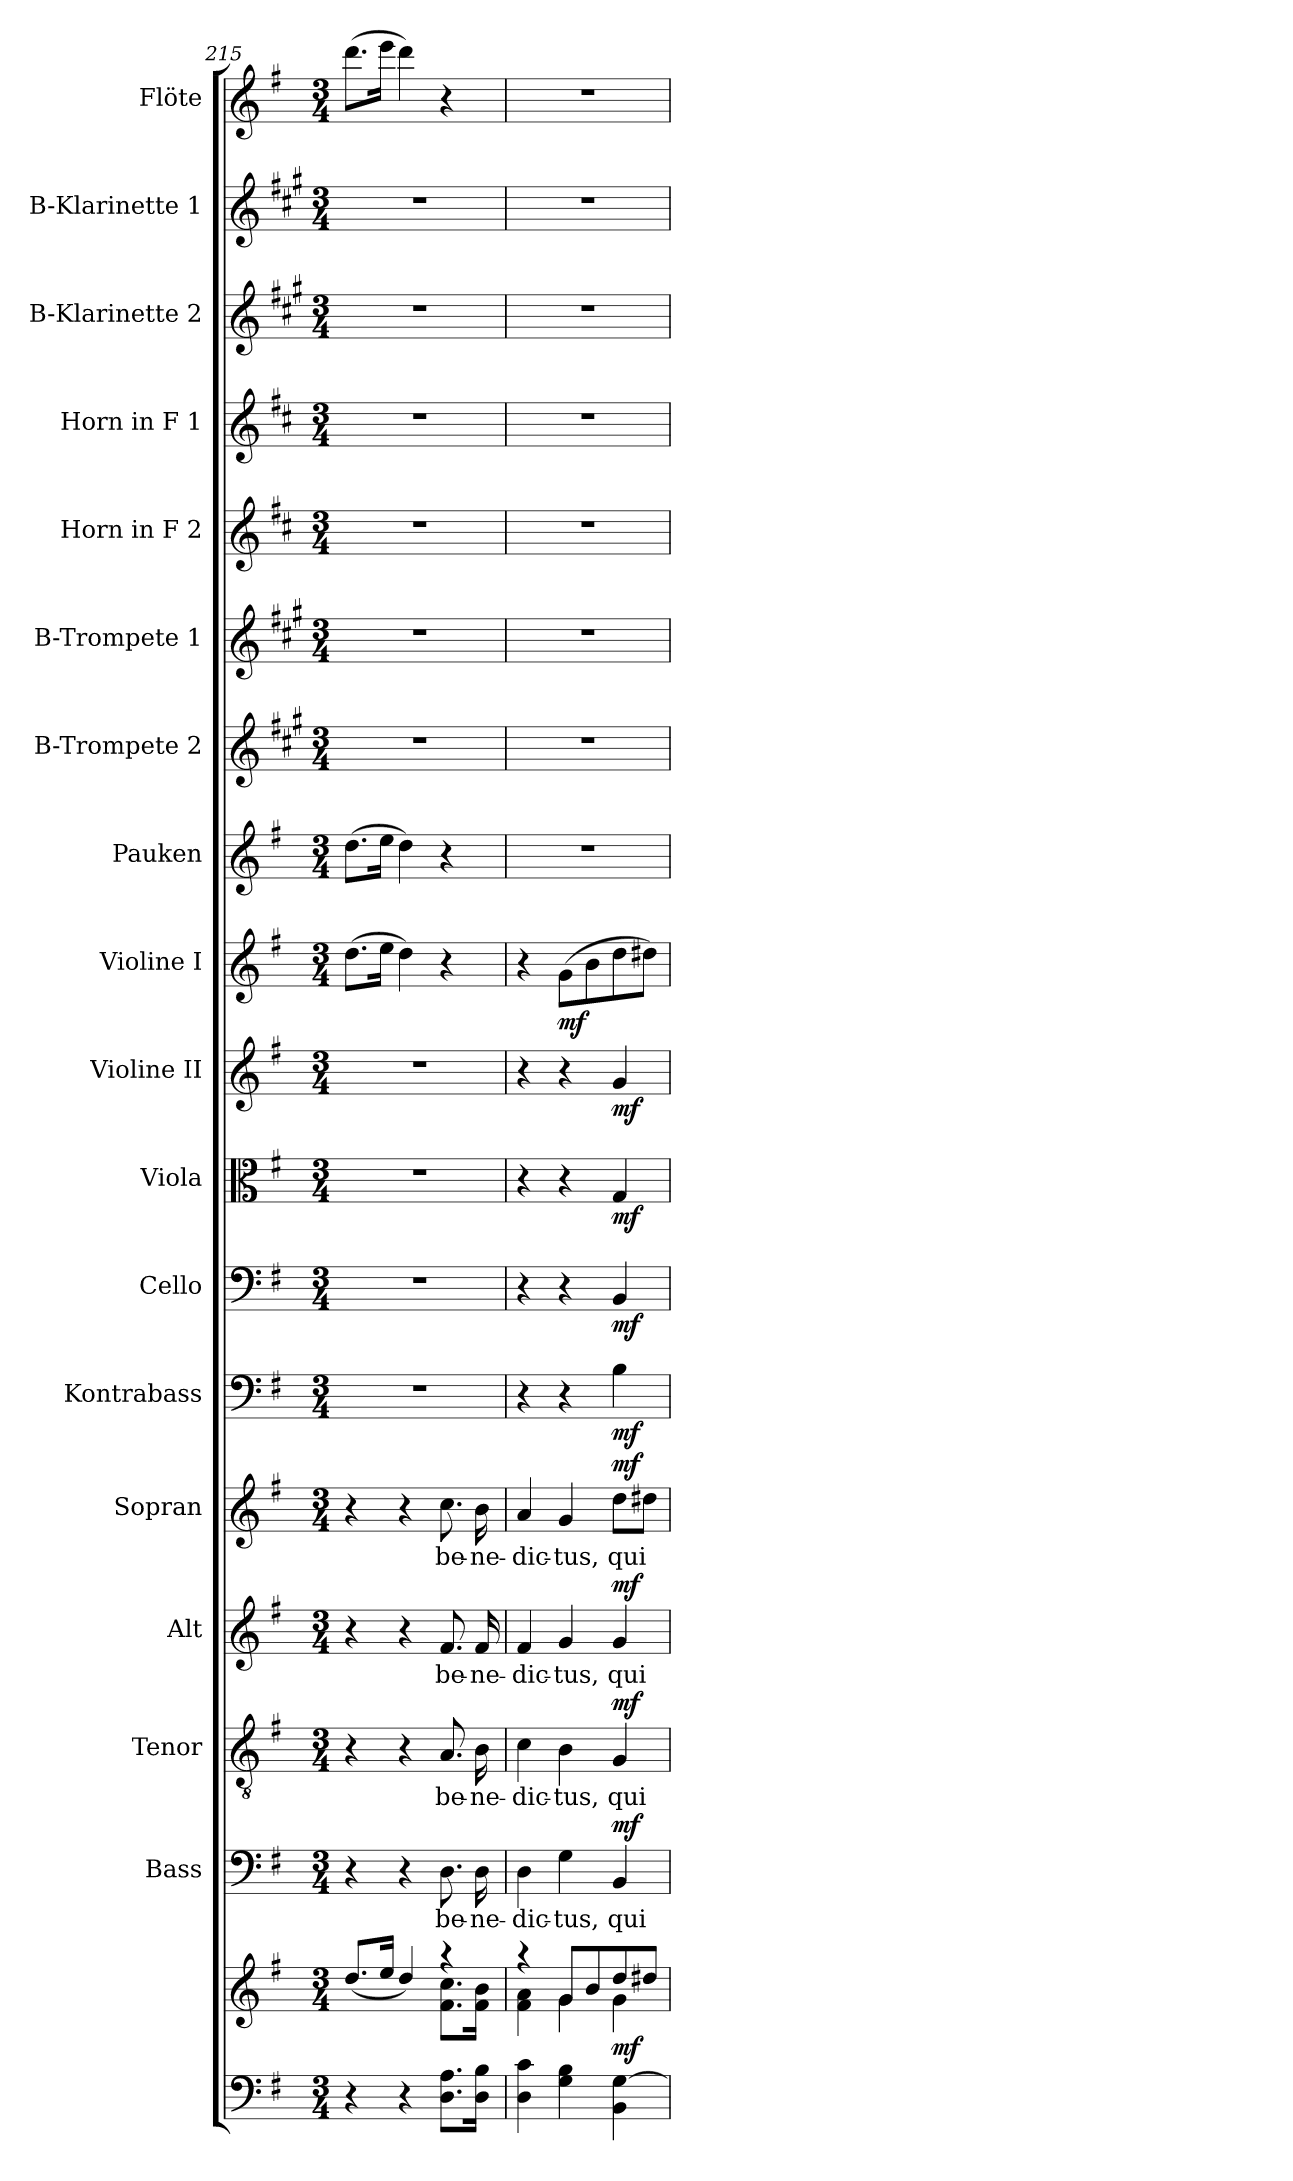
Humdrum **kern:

**kern	**kern	**dynam	**kern	**text	**dynam	**kern	**text	**dynam	**kern	**text	**dynam	**kern	**text	**dynam	**kern	**dynam	**kern	**dynam	**kern	**dynam	**kern	**dynam	**kern	**dynam	**kern	**kern	**kern	**kern	**kern	**kern	**kern	**kern
*part18	*part18	*part18	*part17	*part17	*part17	*part16	*part16	*part16	*part15	*part15	*part15	*part14	*part14	*part14	*part13	*part13	*part12	*part12	*part11	*part11	*part10	*part10	*part9	*part9	*part8	*part7	*part6	*part5	*part4	*part3	*part2	*part1
*staff19	*staff18	*staff18/19	*staff17	*staff17	*staff17	*staff16	*staff16	*staff16	*staff15	*staff15	*staff15	*staff14	*staff14	*staff14	*staff13	*staff13	*staff12	*staff12	*staff11	*staff11	*staff10	*staff10	*staff9	*staff9	*staff8	*staff7	*staff6	*staff5	*staff4	*staff3	*staff2	*staff1
*	*	*	*I"Bass	*	*	*I"Tenor	*	*	*I"Alt	*	*	*I"Sopran	*	*	*I"Kontrabass	*	*I"Cello	*	*I"Viola	*	*I"Violine II	*	*I"Violine I	*	*I"Pauken	*I"B-Trompete 2	*I"B-Trompete 1	*I"Horn in F 2	*I"Horn in F 1	*I"B-Klarinette 2	*I"B-Klarinette 1	*I"Flöte
*	*	*	*I'B.	*	*	*I'T.	*	*	*I'A.	*	*	*I'S.	*	*	*I'Kb.	*	*	*	*I'Vla.	*	*I'Vl. II	*	*I'Vl. I	*	*I'Pk.	*I'Trp. 2	*I'Trp. 1	*	*	*I'Kl. 2	*I'Kl. 1	*I'Fl.
*clefF4	*clefG2	*	*clefF4	*	*	*clefGv2	*	*	*clefG2	*	*	*clefG2	*	*	*clefF4	*	*clefF4	*	*clefC3	*	*clefG2	*	*clefG2	*	*clefG2	*clefG2	*clefG2	*clefG2	*clefG2	*clefG2	*clefG2	*clefG2
*	*	*	*	*	*	*	*	*	*	*	*	*	*	*	*ITrd7c12	*	*	*	*	*	*	*	*	*	*	*ITrd1c2	*ITrd1c2	*ITrd4c7	*ITrd4c7	*ITrd1c2	*ITrd1c2	*
*k[f#]	*k[f#]	*	*k[f#]	*	*	*k[f#]	*	*	*k[f#]	*	*	*k[f#]	*	*	*k[f#]	*	*k[f#]	*	*k[f#]	*	*k[f#]	*	*k[f#]	*	*k[f#]	*k[f#]	*k[f#]	*k[f#]	*k[f#]	*k[f#]	*k[f#]	*k[f#]
*G:	*G:	*	*G:	*	*	*G:	*	*	*G:	*	*	*G:	*	*	*G:	*	*G:	*	*G:	*	*G:	*	*G:	*	*G:	*G:	*G:	*G:	*G:	*G:	*G:	*G:
*M3/4	*M3/4	*	*M3/4	*	*	*M3/4	*	*	*M3/4	*	*	*M3/4	*	*	*M3/4	*	*M3/4	*	*M3/4	*	*M3/4	*	*M3/4	*	*M3/4	*M3/4	*M3/4	*M3/4	*M3/4	*M3/4	*M3/4	*M3/4
=215	=215	=215	=215	=215	=215	=215	=215	=215	=215	=215	=215	=215	=215	=215	=215	=215	=215	=215	=215	=215	=215	=215	=215	=215	=215	=215	=215	=215	=215	=215	=215	=215
*	*^	*	*	*	*	*	*	*	*	*	*	*	*	*	*	*	*	*	*	*	*	*	*	*	*	*	*	*	*	*	*	*
4r	(<8.dd/L	2ryy	.	4r	.	.	4r	.	.	4r	.	.	4r	.	.	2.r	.	2.r	.	2.r	.	2.r	.	(>8.dd\L	.	(>8.dd\L	2.r	2.r	2.r	2.r	2.r	2.r	(>8.ddd\L
.	16ee/Jk	.	.	.	.	.	.	.	.	.	.	.	.	.	.	.	.	.	.	.	.	.	.	16ee\Jk	.	16ee\Jk	.	.	.	.	.	.	16eee\Jk
4r	4dd/)	.	.	4r	.	.	4r	.	.	4r	.	.	4r	.	.	.	.	.	.	.	.	.	.	4dd\)	.	4dd\)	.	.	.	.	.	.	4ddd\)
!	!	!	!	!	!LO:LY:b	!	!	!LO:LY:b	!	!	!LO:LY:b	!	!	!LO:LY:b	!	!	!	!	!	!	!	!	!	!	!	!	!	!	!	!	!	!	!
8.D\ 8.A\L	4raa	8.f#\ 8.cc\L	.	8.D\	be-	.	8.A/	be-	.	8.f#/	be-	.	8.cc\	be-	.	.	.	.	.	.	.	.	.	4r	.	4r	.	.	.	.	.	.	4r
!	!	!	!	!	!LO:LY:b	!	!	!LO:LY:b	!	!	!LO:LY:b	!	!	!LO:LY:b	!	!	!	!	!	!	!	!	!	!	!	!	!	!	!	!	!	!	!
16D\ 16B\Jk	.	16f#\ 16b\Jk	.	16D\	-ne-	.	16B\	-ne-	.	16f#/	-ne-	.	16b\	-ne-	.	.	.	.	.	.	.	.	.	.	.	.	.	.	.	.	.	.	.
=216	=216	=216	=216	=216	=216	=216	=216	=216	=216	=216	=216	=216	=216	=216	=216	=216	=216	=216	=216	=216	=216	=216	=216	=216	=216	=216	=216	=216	=216	=216	=216	=216	=216
!	!	!	!	!	!LO:LY:b	!	!	!LO:LY:b	!	!	!LO:LY:b	!	!	!LO:LY:b	!	!	!	!	!	!	!	!	!	!	!	!	!	!	!	!	!	!	!
4D\ 4c\	4raa	4f#\ 4a\	.	4D\	-dic-	.	4c\	-dic-	.	4f#/	-dic-	.	4a/	-dic-	.	4r	.	4r	.	4r	.	4r	.	4r	.	2.r	2.r	2.r	2.r	2.r	2.r	2.r	2.r
!	!	!	!	!	!LO:LY:b	!	!	!LO:LY:b	!	!	!LO:LY:b	!	!	!LO:LY:b	!	!	!	!	!	!	!	!	!	!	!LO:DY:b	!	!	!	!	!	!	!	!
4G\ 4B\	8g/L	4g\	.	4G\	-tus,	.	4B\	-tus,	.	4g/	-tus,	.	4g/	-tus,	.	4r	.	4r	.	4r	.	4r	.	(>8g\L	mf	.	.	.	.	.	.	.	.
.	8b/	.	.	.	.	.	.	.	.	.	.	.	.	.	.	.	.	.	.	.	.	.	.	8b\	.	.	.	.	.	.	.	.	.
!	!	!	!LO:DY:b	!	!LO:LY:b	!LO:DY:a	!	!LO:LY:b	!LO:DY:a	!	!LO:LY:b	!LO:DY:a	!	!LO:LY:b	!LO:DY:a	!	!LO:DY:b	!	!LO:DY:b	!	!LO:DY:b	!	!LO:DY:b	!	!	!	!	!	!	!	!	!	!
4BB\ [4G\	8dd/	4g\	mf	4BB/	qui	mf	4G/	qui	mf	4g/	qui	mf	8dd\L	qui	mf	4BB\	mf	4BB/	mf	4G/	mf	4g/	mf	8dd\	.	.	.	.	.	.	.	.	.
.	8dd#X/J	.	.	.	.	.	.	.	.	.	.	.	8dd#X\J	.	.	.	.	.	.	.	.	.	.	8dd#X\J)	.	.	.	.	.	.	.	.	.
*	*v	*v	*	*	*	*	*	*	*	*	*	*	*	*	*	*	*	*	*	*	*	*	*	*	*	*	*	*	*	*	*	*	*
=	=	=	=	=	=	=	=	=	=	=	=	=	=	=	=	=	=	=	=	=	=	=	=	=	=	=	=	=	=	=	=	=
*-	*-	*-	*-	*-	*-	*-	*-	*-	*-	*-	*-	*-	*-	*-	*-	*-	*-	*-	*-	*-	*-	*-	*-	*-	*-	*-	*-	*-	*-	*-	*-	*-
